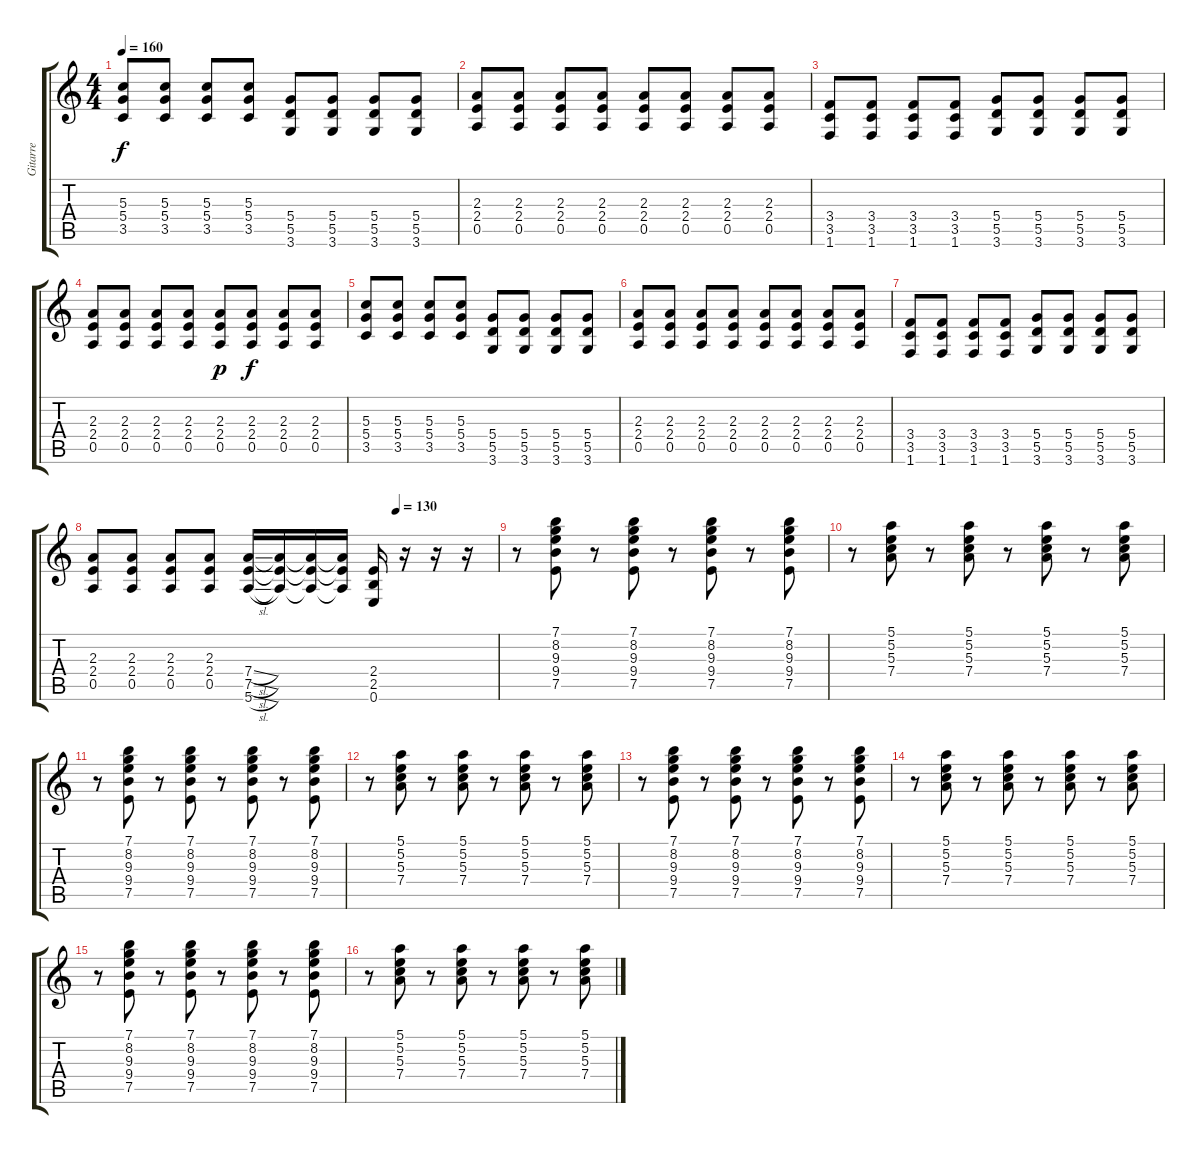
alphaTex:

\track ("Gitarre" "Gitarre") {instrument overdrivenguitar}
\staff {score tabs}
\tuning (E4 B3 G3 D3 A2 E2) {hide}
\ts (4 4)
\tempo 160
\clef g2
\ks c
(5.3 5.4 3.5).8{dy f} (5.3 5.4 3.5).8 (5.3 5.4 3.5).8 (5.3 5.4 3.5).8 (5.4 5.5 3.6).8 (5.4 5.5 3.6).8 (5.4 5.5 3.6).8 (5.4 5.5 3.6).8 |
(2.3 2.4 0.5).8 (2.3 2.4 0.5).8 (2.3 2.4 0.5).8 (2.3 2.4 0.5).8 (2.3 2.4 0.5).8 (2.3 2.4 0.5).8 (2.3 2.4 0.5).8 (2.3 2.4 0.5).8 |
(3.4 3.5 1.6).8 (3.4 3.5 1.6).8 (3.4 3.5 1.6).8 (3.4 3.5 1.6).8 (5.4 5.5 3.6).8 (5.4 5.5 3.6).8 (5.4 5.5 3.6).8 (5.4 5.5 3.6).8 |
(2.3 2.4 0.5).8 (2.3 2.4 0.5).8 (2.3 2.4 0.5).8 (2.3 2.4 0.5).8 (2.3 2.4 0.5).8{dy p} (2.3 2.4 0.5).8{dy f} (2.3 2.4 0.5).8 (2.3 2.4 0.5).8 |
(5.3 5.4 3.5).8 (5.3 5.4 3.5).8 (5.3 5.4 3.5).8 (5.3 5.4 3.5).8 (5.4 5.5 3.6).8 (5.4 5.5 3.6).8 (5.4 5.5 3.6).8 (5.4 5.5 3.6).8 |
(2.3 2.4 0.5).8 (2.3 2.4 0.5).8 (2.3 2.4 0.5).8 (2.3 2.4 0.5).8 (2.3 2.4 0.5).8 (2.3 2.4 0.5).8 (2.3 2.4 0.5).8 (2.3 2.4 0.5).8 |
(3.4 3.5 1.6).8 (3.4 3.5 1.6).8 (3.4 3.5 1.6).8 (3.4 3.5 1.6).8 (5.4 5.5 3.6).8 (5.4 5.5 3.6).8 (5.4 5.5 3.6).8 (5.4 5.5 3.6).8 |
\tempo (130 0.75)
(2.3 2.4 0.5).8 (2.3 2.4 0.5).8 (2.3 2.4 0.5).8 (2.3 2.4 0.5).8 (7.4{sl} 7.5{sl} 5.6{sl}).16 (7.4{t} 7.5{t} 5.6{t}).16 (7.4{t} 7.5{t} 5.6{t}).16 (7.4{t} 7.5{t} 5.6{t}).16 (2.4 2.5 0.6).16 r.16 r.16 r.16 |
r.8 (7.1 8.2 9.3 9.4 7.5).8 r.8 (7.1 8.2 9.3 9.4 7.5).8 r.8 (7.1 8.2 9.3 9.4 7.5).8 r.8 (7.1 8.2 9.3 9.4 7.5).8 |
r.8 (5.1 5.2 5.3 7.4).8 r.8 (5.1 5.2 5.3 7.4).8 r.8 (5.1 5.2 5.3 7.4).8 r.8 (5.1 5.2 5.3 7.4).8 |
r.8 (7.1 8.2 9.3 9.4 7.5).8 r.8 (7.1 8.2 9.3 9.4 7.5).8 r.8 (7.1 8.2 9.3 9.4 7.5).8 r.8 (7.1 8.2 9.3 9.4 7.5).8 |
r.8 (5.1 5.2 5.3 7.4).8 r.8 (5.1 5.2 5.3 7.4).8 r.8 (5.1 5.2 5.3 7.4).8 r.8 (5.1 5.2 5.3 7.4).8 |
r.8 (7.1 8.2 9.3 9.4 7.5).8 r.8 (7.1 8.2 9.3 9.4 7.5).8 r.8 (7.1 8.2 9.3 9.4 7.5).8 r.8 (7.1 8.2 9.3 9.4 7.5).8 |
r.8 (5.1 5.2 5.3 7.4).8 r.8 (5.1 5.2 5.3 7.4).8 r.8 (5.1 5.2 5.3 7.4).8 r.8 (5.1 5.2 5.3 7.4).8 |
r.8 (7.1 8.2 9.3 9.4 7.5).8 r.8 (7.1 8.2 9.3 9.4 7.5).8 r.8 (7.1 8.2 9.3 9.4 7.5).8 r.8 (7.1 8.2 9.3 9.4 7.5).8 |
r.8 (5.1 5.2 5.3 7.4).8 r.8 (5.1 5.2 5.3 7.4).8 r.8 (5.1 5.2 5.3 7.4).8 r.8 (5.1 5.2 5.3 7.4).8
